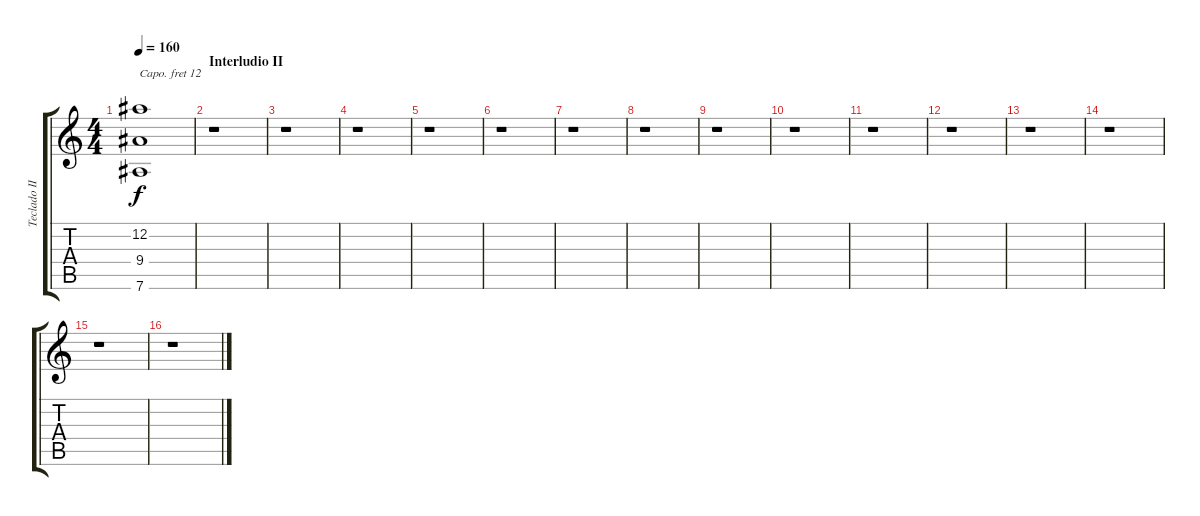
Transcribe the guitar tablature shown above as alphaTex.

\track ("Teclado II" "Teclado II") {instrument stringensemble1}
\staff {score tabs}
\capo 12
\tuning (Eb4 Bb3 Gb3 Db3 Ab2 Eb2) {hide}
\ts (4 4)
\tempo 160
\clef g2
\ks c
(12.2{t} 9.4{t} 7.6{t}).1{dy f} |
\section ("" "Interludio II")
r.1 |
r.1 |
r.1 |
r.1 |
r.1 |
r.1 |
r.1 |
r.1 |
r.1 |
r.1 |
r.1 |
r.1 |
r.1 |
r.1 |
r.1
